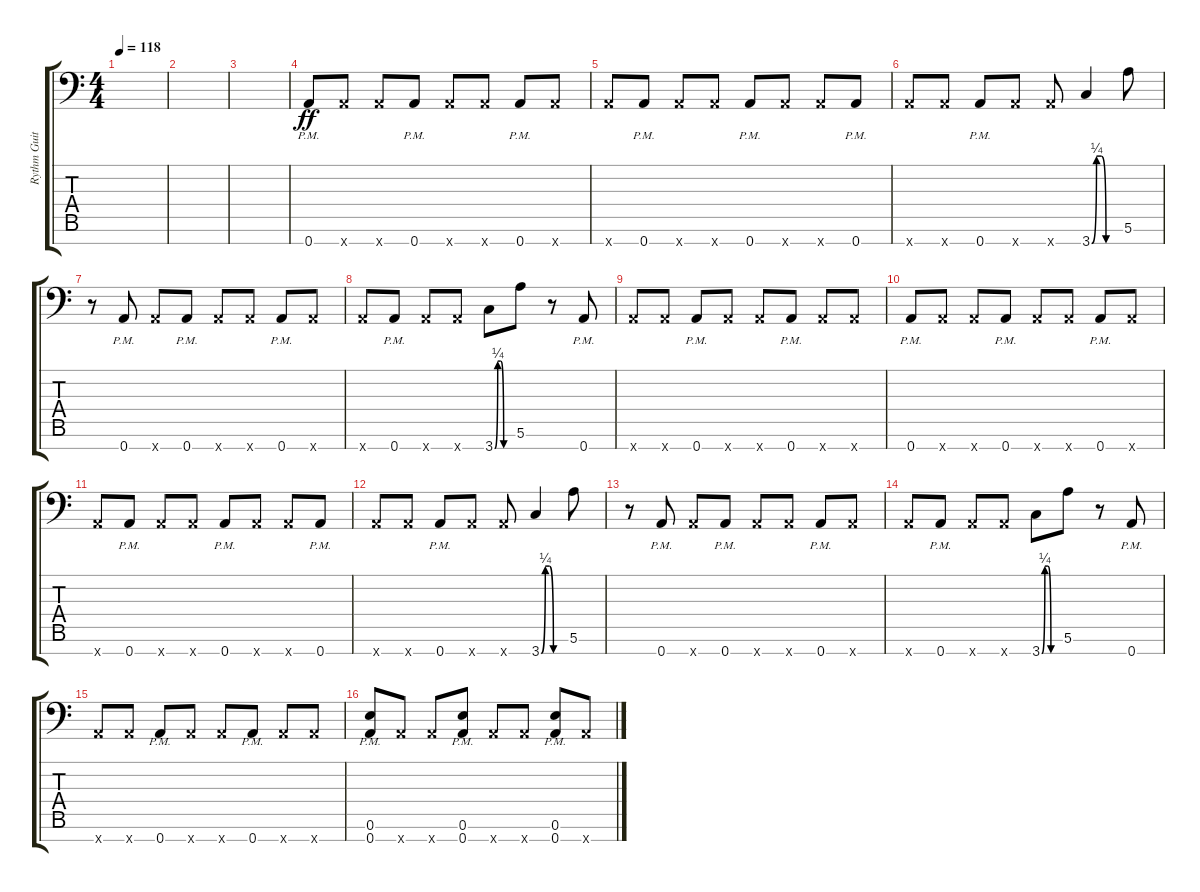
\track ("Rythm Guitar #1" "Rythm Guit") {instrument distortionguitar}
\staff {score tabs}
\tuning (D4 A3 E3 D3 A2 E2 A1) {hide}
\ts (4 4)
\tempo 118
\clef f4
\ks c
|
|
|
\section ("" "")
0.7{pm}.8{dy ff} 0.7{x}.8 0.7{x}.8 0.7{pm}.8 0.7{x}.8 0.7{x}.8 0.7{pm}.8 0.7{x}.8 |
0.7{x}.8 0.7{pm}.8 0.7{x}.8 0.7{x}.8 0.7{pm}.8 0.7{x}.8 0.7{x}.8 0.7{pm}.8 |
0.7{x}.8 0.7{x}.8 0.7{pm}.8 0.7{x}.8 0.7{x}.8 3.7{be (custom 0 0 10 1 20 1 30 0 60 0)}.4 5.6.8 |
r.8 0.7{pm}.8 0.7{x}.8 0.7{pm}.8 0.7{x}.8 0.7{x}.8 0.7{pm}.8 0.7{x}.8 |
0.7{x}.8 0.7{pm}.8 0.7{x}.8 0.7{x}.8 3.7{be (custom 0 0 10 1 20 1 30 0 60 0)}.8 5.6.8 r.8 0.7{pm}.8 |
0.7{x}.8 0.7{x}.8 0.7{pm}.8 0.7{x}.8 0.7{x}.8 0.7{pm}.8 0.7{x}.8 0.7{x}.8 |
0.7{pm}.8 0.7{x}.8 0.7{x}.8 0.7{pm}.8 0.7{x}.8 0.7{x}.8 0.7{pm}.8 0.7{x}.8 |
0.7{x}.8 0.7{pm}.8 0.7{x}.8 0.7{x}.8 0.7{pm}.8 0.7{x}.8 0.7{x}.8 0.7{pm}.8 |
0.7{x}.8 0.7{x}.8 0.7{pm}.8 0.7{x}.8 0.7{x}.8 3.7{be (custom 0 0 10 1 20 1 30 0 60 0)}.4 5.6.8 |
r.8 0.7{pm}.8 0.7{x}.8 0.7{pm}.8 0.7{x}.8 0.7{x}.8 0.7{pm}.8 0.7{x}.8 |
0.7{x}.8 0.7{pm}.8 0.7{x}.8 0.7{x}.8 3.7{be (custom 0 0 10 1 20 1 30 0 60 0)}.8 5.6.8 r.8 0.7{pm}.8 |
0.7{x}.8 0.7{x}.8 0.7{pm}.8 0.7{x}.8 0.7{x}.8 0.7{pm}.8 0.7{x}.8 0.7{x}.8 |
\section ("" "")
(0.6{pm} 0.7{pm}).8 0.7{x}.8 0.7{x}.8 (0.6{pm} 0.7{pm}).8 0.7{x}.8 0.7{x}.8 (0.6{pm} 0.7{pm}).8 0.7{x}.8
